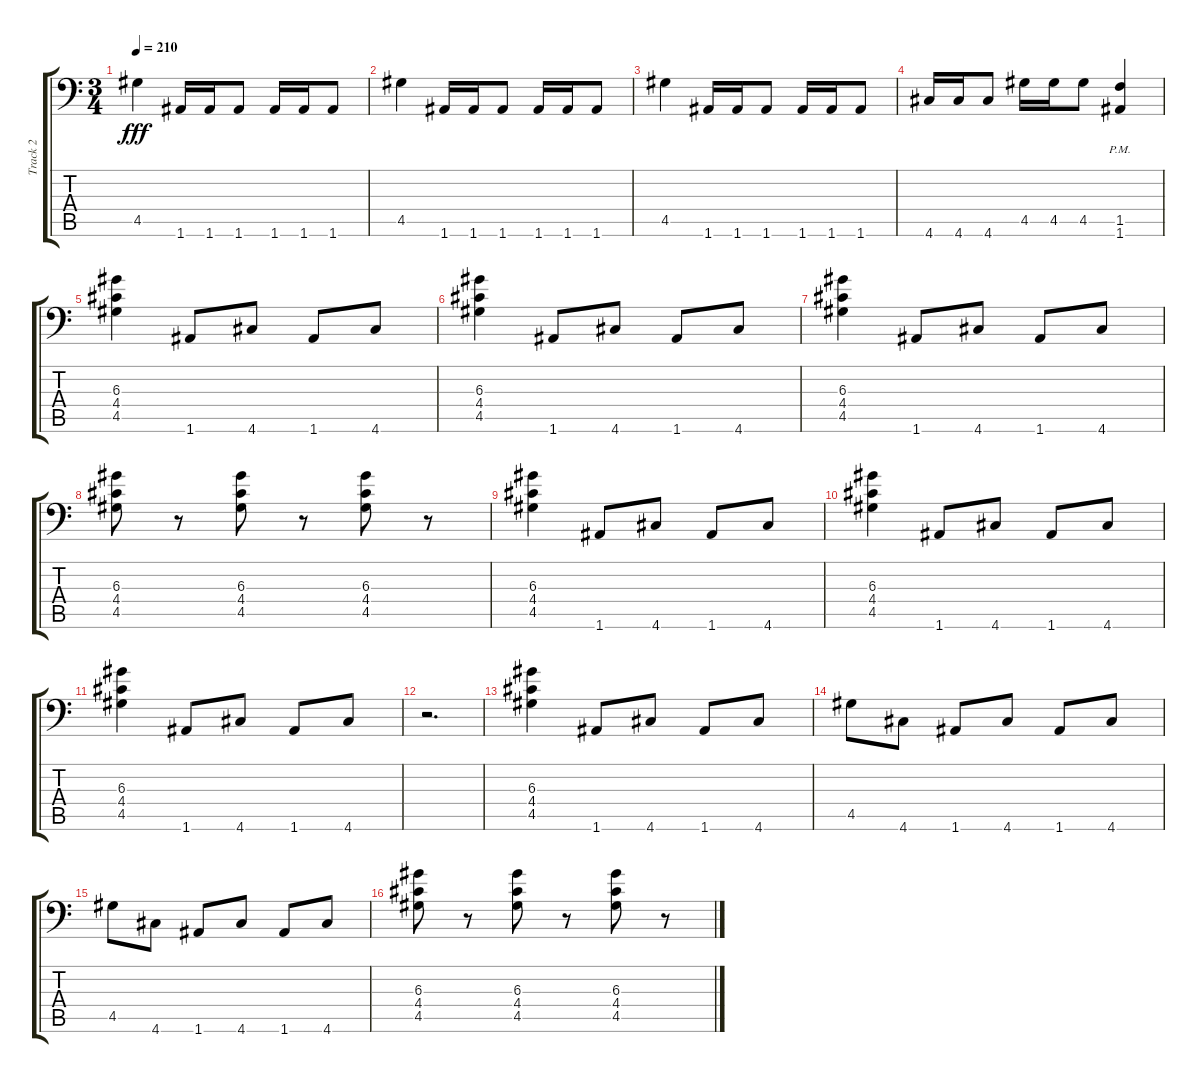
\track ("Track 2" "Track 2") {instrument overdrivenguitar}
\staff {score tabs}
\tuning (B3 Gb3 D3 A2 E2 A1) {hide}
\ts (3 4)
\tempo 210
\clef f4
\ks c
4.5.4{dy fff} 1.6.16 1.6.16 1.6.8 1.6.16 1.6.16 1.6.8 |
4.5.4 1.6.16 1.6.16 1.6.8 1.6.16 1.6.16 1.6.8 |
4.5.4 1.6.16 1.6.16 1.6.8 1.6.16 1.6.16 1.6.8 |
4.6.16 4.6.16 4.6.8 4.5.16 4.5.16 4.5.8 (1.5{pm} 1.6{pm}).4 |
(6.3 4.4 4.5).4 1.6.8 4.6.8 1.6.8 4.6.8 |
(6.3 4.4 4.5).4 1.6.8 4.6.8 1.6.8 4.6.8 |
(6.3 4.4 4.5).4 1.6.8 4.6.8 1.6.8 4.6.8 |
(6.3 4.4 4.5).8 r.8 (6.3 4.4 4.5).8 r.8 (6.3 4.4 4.5).8 r.8 |
(6.3 4.4 4.5).4 1.6.8 4.6.8 1.6.8 4.6.8 |
(6.3 4.4 4.5).4 1.6.8 4.6.8 1.6.8 4.6.8 |
(6.3 4.4 4.5).4 1.6.8 4.6.8 1.6.8 4.6.8 |
r.2{d} |
(6.3 4.4 4.5).4 1.6.8 4.6.8 1.6.8 4.6.8 |
4.5.8 4.6.8 1.6.8 4.6.8 1.6.8 4.6.8 |
4.5.8 4.6.8 1.6.8 4.6.8 1.6.8 4.6.8 |
(6.3 4.4 4.5).8 r.8 (6.3 4.4 4.5).8 r.8 (6.3 4.4 4.5).8 r.8
